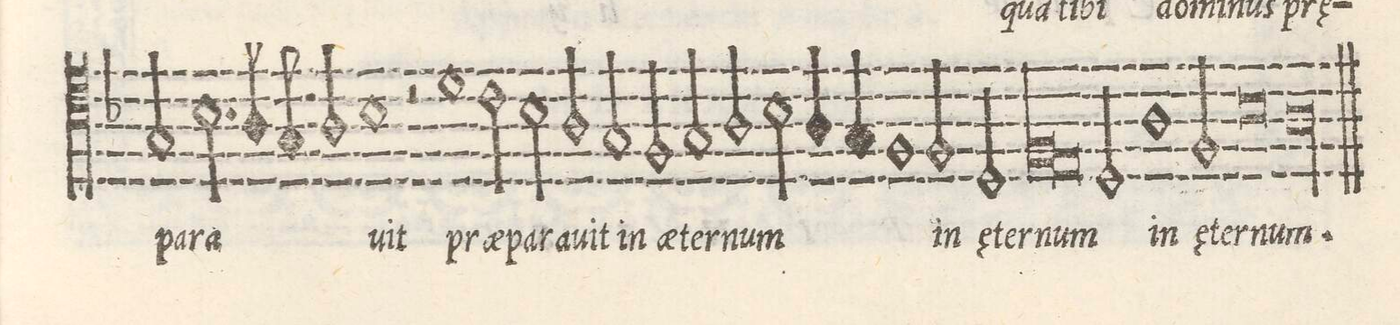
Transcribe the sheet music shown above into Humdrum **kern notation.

**kern	**text
*I"TENOR	*
*clefC4	*
*k[b-]	*
*met(C|)	*
*M2/1	*
*custos:G	*
2G/	-pa-
2.B-\	-ra-
=55-	=55-
8A/	.
8G/	.
2A/	.
1B-	-uit
=56-	=56-
2r	.
1d	prae-
2c\	-pa-
=57-	=57-
2B-\	-ra-
2A/	-uit
2G/	in
2F/	ae-
=58-	=58-
2G/	-ter-
2A/	-num
2B-\	.
4A/	.
4G/	.
=59-	=59-
1F	.
2F/	in
2D/	ę-
=60-	=60-
*lig	*
1F	-ter-
1E	.
*Xlig	*
=61-	=61-
2D/	-num
1A	in
2F/	ę-
=62-	=62-
0B-	-ter-
=63-	=63-
0Al	-num.
==	==
*-	*-
